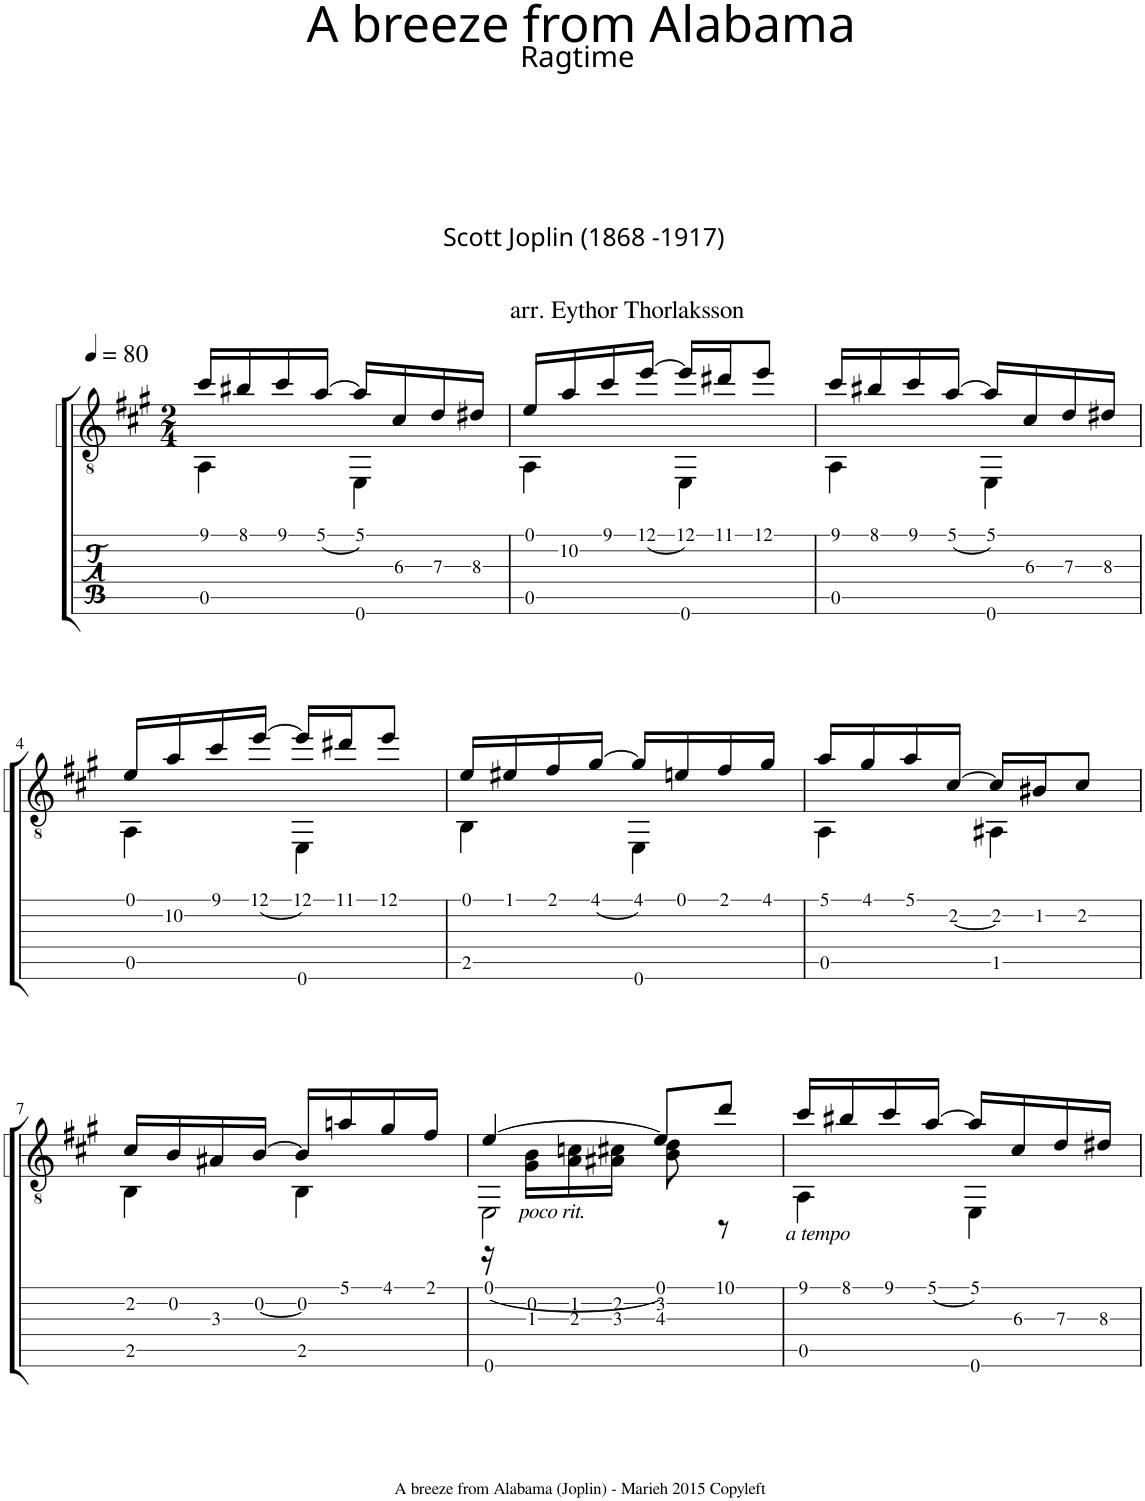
**kern	**kern
*part2	*part1
*staff2	*staff1
*I"Guitare classique [Tablature]	*I"Guitare classique
*stria6	*
*	*clefGv2
*k[f#c#g#]	*k[f#c#g#]
*M2/4	*M2/4
*MM80	*MM80
=1	=1
*^	*^
16cc#LL	4AA	16cc#/LL	4AA\
16b#XJ	.	16b#X/	.
16cc#L	.	16cc#/	.
[16aJJ	.	[16a/JJ	.
16aLL]	4EE	16a/LL]	4EE\
16c#J	.	16c#/	.
16dL	.	16d/	.
16d#XJJ	.	16d#X/JJ	.
=2	=2	=2	=2
16eLL	4AA	16e/LL	4AA\
16aJ	.	16a/	.
16cc#L	.	16cc#/	.
[16eeJJ	.	[16ee/JJ	.
16eeLL]	4EE	16ee/LL]	4EE\
16dd#XJ	.	16dd#X/J	.
8eeJ	.	8ee/J	.
=3	=3	=3	=3
16cc#LL	4AA	16cc#/LL	4AA\
16b#XJ	.	16b#X/	.
16cc#L	.	16cc#/	.
[16aJJ	.	[16a/JJ	.
16aLL]	4EE	16a/LL]	4EE\
16c#J	.	16c#/	.
16dL	.	16d/	.
16d#XJJ	.	16d#X/JJ	.
!!LO:LB:g=z	!!
=4	=4	=4	=4
16eLL	4AA	16e/LL	4AA\
16aJ	.	16a/	.
16cc#L	.	16cc#/	.
[16eeJJ	.	[16ee/JJ	.
16eeLL]	4EE	16ee/LL]	4EE\
16dd#XJ	.	16dd#X/J	.
8eeJ	.	8ee/J	.
=5	=5	=5	=5
16eLL	4BB	16e/LL	4BB\
16e#XJ	.	16e#X/	.
16f#L	.	16f#/	.
[16g#JJ	.	[16g#/JJ	.
16g#LL]	4EE	16g#/LL]	4EE\
16enJ	.	16en/	.
16f#L	.	16f#/	.
16g#JJ	.	16g#/JJ	.
=6	=6	=6	=6
16aLL	4AA	16a/LL	4AA\
16g#J	.	16g#/	.
16aL	.	16a/	.
[16c#JJ	.	[16c#/JJ	.
16c#LL]	4AA#X	16c#/LL]	4AA#X\
16B#XJ	.	16B#X/J	.
8c#J	.	8c#/J	.
!!LO:LB:g=z	!!
=7	=7	=7	=7
16c#LL	4BB	16c#/LL	4BB\
16BJ	.	16B/	.
16A#XL	.	16A#X/	.
[16BJJ	.	[16B/JJ	.
16BLL]	4BB	16B/LL]	4BB\
16anJ	.	16an/	.
16g#L	.	16g#/	.
16f#JJ	.	16f#/JJ	.
=8	=8	=8	=8
*	*^	*	*^
[4e	2EE	16r	[4e/	2EE\	16r
!	!	!	!	!	!LO:TX:b:i:t=poco rit.
.	.	16G#\ 16B\LL	.	.	16G#\ 16B\LL
.	.	16A\ 16cn\	.	.	16A\ 16cn\
.	.	16A#X\ 16c#X\JJ	.	.	16A#X\ 16c#X\JJ
8eL]	.	8B 8d	8e/L]	.	8B\ 8d\
8ddJ	.	8r	8dd/J	.	8r
=9	=9	=9	=9	=9	=9
!	!	!	!LO:TX:b:i:t=a tempo	!	!
*	*v	*v	*	*	*
*	*	*	*v	*v
16cc#LL	4AA	16cc#/LL	4AA\
16b#XJ	.	16b#X/	.
16cc#L	.	16cc#/	.
[16aJJ	.	[16a/JJ	.
16aLL]	4EE	16a/LL]	4EE\
16c#J	.	16c#/	.
16dL	.	16d/	.
16d#XJJ	.	16d#X/JJ	.
*v	*v	*	*
*	*v	*v
=	=
*-	*-
